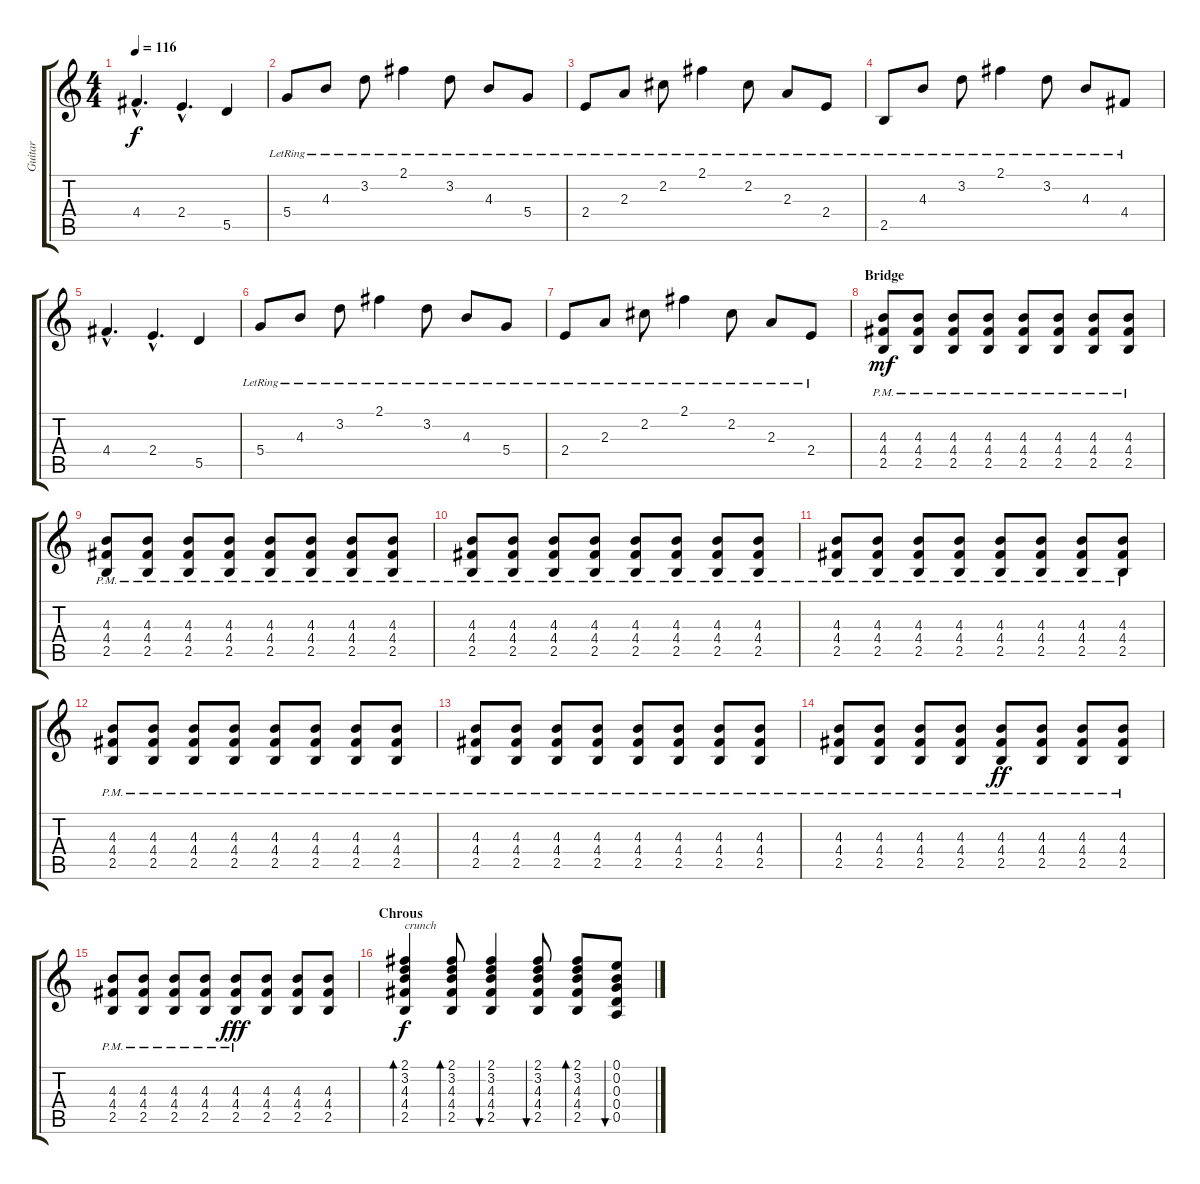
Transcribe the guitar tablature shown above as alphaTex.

\track ("Guitar" "Guitar") {instrument electricguitarclean}
\staff {score tabs}
\tuning (E4 B3 G3 D3 A2 E2) {hide}
\ts (4 4)
\tempo 116
\clef g2
\ks c
4.4{hac}.4{d dy f} 2.4{hac}.4{d} 5.5.4 |
5.4{lr}.8 4.3{lr}.8 3.2{lr}.8 2.1{lr}.4 3.2{lr}.8 4.3{lr}.8 5.4{lr}.8 |
2.4{lr}.8 2.3{lr}.8 2.2{lr}.8 2.1{lr}.4 2.2{lr}.8 2.3{lr}.8 2.4{lr}.8 |
2.5{lr}.8 4.3{lr}.8 3.2{lr}.8 2.1{lr}.4 3.2{lr}.8 4.3{lr}.8 4.4{lr}.8 |
4.4{hac}.4{d} 2.4{hac}.4{d} 5.5.4 |
5.4{lr}.8 4.3{lr}.8 3.2{lr}.8 2.1{lr}.4 3.2{lr}.8 4.3{lr}.8 5.4{lr}.8 |
2.4{lr}.8 2.3{lr}.8 2.2{lr}.8 2.1{lr}.4 2.2{lr}.8 2.3{lr}.8 2.4{lr}.8 |
\section ("" "Bridge")
(4.3{pm} 4.4{pm} 2.5{pm}).8{dy mf} (4.3{pm} 4.4{pm} 2.5{pm}).8 (4.3{pm} 4.4{pm} 2.5{pm}).8 (4.3{pm} 4.4{pm} 2.5{pm}).8 (4.3{pm} 4.4{pm} 2.5{pm}).8 (4.3{pm} 4.4{pm} 2.5{pm}).8 (4.3{pm} 4.4{pm} 2.5{pm}).8 (4.3{pm} 4.4{pm} 2.5{pm}).8 |
(4.3{pm} 4.4{pm} 2.5{pm}).8 (4.3{pm} 4.4{pm} 2.5{pm}).8 (4.3{pm} 4.4{pm} 2.5{pm}).8 (4.3{pm} 4.4{pm} 2.5{pm}).8 (4.3{pm} 4.4{pm} 2.5{pm}).8 (4.3{pm} 4.4{pm} 2.5{pm}).8 (4.3{pm} 4.4{pm} 2.5{pm}).8 (4.3{pm} 4.4{pm} 2.5{pm}).8 |
(4.3{pm} 4.4{pm} 2.5{pm}).8 (4.3{pm} 4.4{pm} 2.5{pm}).8 (4.3{pm} 4.4{pm} 2.5{pm}).8 (4.3{pm} 4.4{pm} 2.5{pm}).8 (4.3{pm} 4.4{pm} 2.5{pm}).8 (4.3{pm} 4.4{pm} 2.5{pm}).8 (4.3{pm} 4.4{pm} 2.5{pm}).8 (4.3{pm} 4.4{pm} 2.5{pm}).8 |
(4.3{pm} 4.4{pm} 2.5{pm}).8 (4.3{pm} 4.4{pm} 2.5{pm}).8 (4.3{pm} 4.4{pm} 2.5{pm}).8 (4.3{pm} 4.4{pm} 2.5{pm}).8 (4.3{pm} 4.4{pm} 2.5{pm}).8 (4.3{pm} 4.4{pm} 2.5{pm}).8 (4.3{pm} 4.4{pm} 2.5{pm}).8 (4.3{pm} 4.4{pm} 2.5{pm}).8 |
(4.3{pm} 4.4{pm} 2.5{pm}).8 (4.3{pm} 4.4{pm} 2.5{pm}).8 (4.3{pm} 4.4{pm} 2.5{pm}).8 (4.3{pm} 4.4{pm} 2.5{pm}).8 (4.3{pm} 4.4{pm} 2.5{pm}).8 (4.3{pm} 4.4{pm} 2.5{pm}).8 (4.3{pm} 4.4{pm} 2.5{pm}).8 (4.3{pm} 4.4{pm} 2.5{pm}).8 |
(4.3{pm} 4.4{pm} 2.5{pm}).8 (4.3{pm} 4.4{pm} 2.5{pm}).8 (4.3{pm} 4.4{pm} 2.5{pm}).8 (4.3{pm} 4.4{pm} 2.5{pm}).8 (4.3{pm} 4.4{pm} 2.5{pm}).8 (4.3{pm} 4.4{pm} 2.5{pm}).8 (4.3{pm} 4.4{pm} 2.5{pm}).8 (4.3{pm} 4.4{pm} 2.5{pm}).8 |
(4.3{pm} 4.4{pm} 2.5{pm}).8 (4.3{pm} 4.4{pm} 2.5{pm}).8 (4.3{pm} 4.4{pm} 2.5{pm}).8 (4.3{pm} 4.4{pm} 2.5{pm}).8 (4.3{pm} 4.4{pm} 2.5{pm}).8{dy ff} (4.3{pm} 4.4{pm} 2.5{pm}).8 (4.3{pm} 4.4{pm} 2.5{pm}).8 (4.3{pm} 4.4{pm} 2.5{pm}).8 |
(4.3{pm} 4.4{pm} 2.5{pm}).8 (4.3 4.4{pm} 2.5{pm}).8 (4.3 4.4{pm} 2.5{pm}).8 (4.3 4.4 2.5{pm}).8 (4.3 4.4 2.5{pm}).8{dy fff} (4.3 4.4 2.5).8 (4.3 4.4 2.5).8 (4.3 4.4 2.5).8 |
\section ("" "Chrous")
(2.1 3.2 4.3 4.4 2.5).4{bd 30 txt "crunch" dy f} (2.1 3.2 4.3 4.4 2.5).8{bd 60} (2.1 3.2 4.3 4.4 2.5).4{bu 60} (2.1 3.2 4.3 4.4 2.5).8{bu 30} (2.1 3.2 4.3 4.4 2.5).8{bd 30} (0.1 0.2 0.3 0.4 0.5).8{bu 30}
